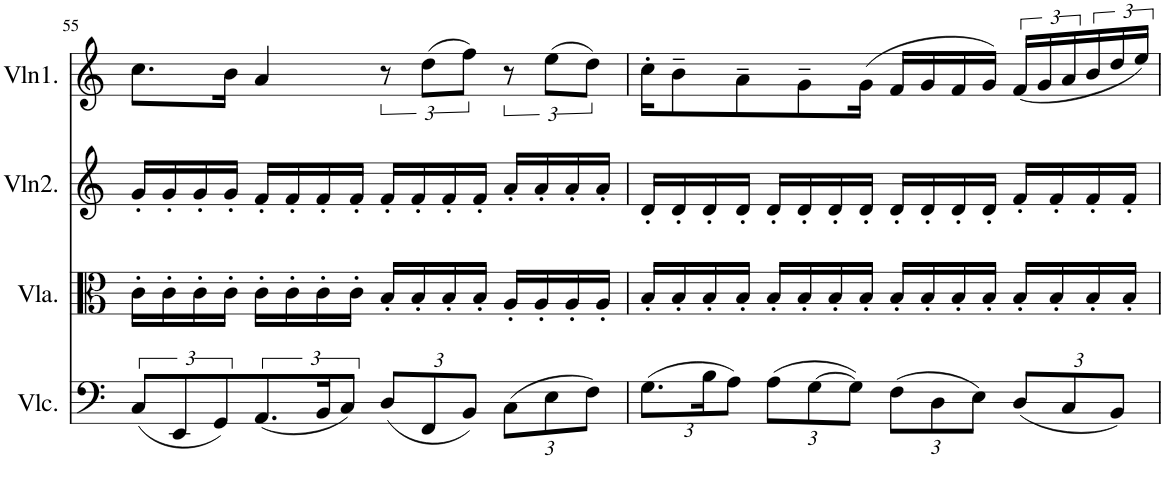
**kern	**kern	**kern	**kern
*part4	*part3	*part2	*part1
*staff4	*staff3	*staff2	*staff1
*I"Cello	*I"Viola	*I"Violin 2	*I"Violin 1
*	*I'Vla.	*I'Vln2.	*I'Vln1.
!!LO:PB:g=z
*clefF4	*clefC3	*clefG2	*clefG2
*k[]	*k[]	*k[]	*k[]
*	*	*M4/4	*M4/4
=55	=55	=55	=55
(12C/L	16c'\LL	16g'/LL	8.cc\L
.	16c'\	16g'/	.
12EE/	.	.	.
.	16c'\	16g'/	.
12GG/)	.	.	.
.	16c'\JJ	16g'/JJ	16b\Jk
(12.AA/	16c'\LL	16f'/LL	4a/
.	16c'\	16f'/	.
24BB/K	16c'\	16f'/	.
12C/J)	.	.	.
.	16c'\JJ	16f'/JJ	.
*Xbrackettup	*	*	*
(12D/L	16B'/LL	16f'/LL	12r
.	16B'/	16f'/	.
12FF/	.	.	(12dd\L
.	16B'/	16f'/	.
12BB/J)	.	.	12ff\J)
.	16B'/JJ	16f'/JJ	.
(12C\L	16A'/LL	16a'/LL	12r
.	16A'/	16a'/	.
12E\	.	.	(12ee\L
.	16A'/	16a'/	.
12F\J)	.	.	12dd\J)
.	16A'/JJ	16a'/JJ	.
=56	=56	=56	=56
(12.G\L	16B'/LL	16d'/LL	16cc'\KL
.	16B'/	16d'/	8b~\
24B\K	16B'/	16d'/	.
12A\J)	.	.	.
.	16B'/JJ	16d'/JJ	8a~\
(12A\L	16B'/LL	16d'/LL	.
.	16B'/	16d'/	8g~\
[12G\	.	.	.
.	16B'/	16d'/	.
12G\J])	.	.	.
.	16B'/JJ	16d'/JJ	(16g\Jk
(12F\L	16B'/LL	16d'/LL	16f/LL
.	16B'/	16d'/	16g/
12D\	.	.	.
.	16B'/	16d'/	16f/
12E\J)	.	.	.
.	16B'/JJ	16d'/JJ	16g/JJ)
(12D/L	16B'/LL	16f'/LL	(24f/LL
.	.	.	24g/
.	16B'/	16f'/	.
12C/	.	.	24a/
.	16B'/	16f'/	24b/
12BB/J)	.	.	24dd/
.	16B'/JJ	16f'/JJ	.
.	.	.	24ee/JJ)
=	=	=	=
*-	*-	*-	*-
